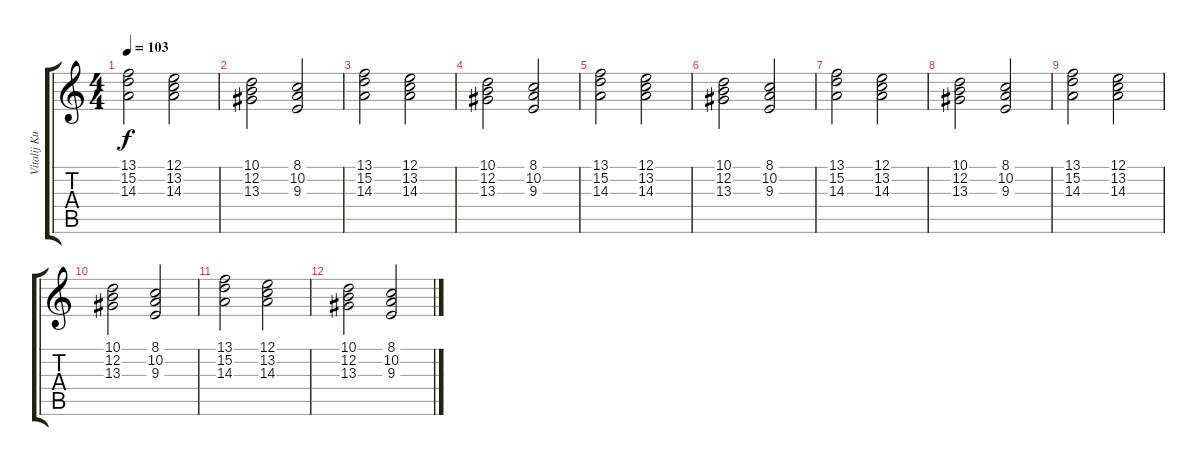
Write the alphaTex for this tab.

\track ("Vitalij Kuprij" "Vitalij Ku") {instrument stringensemble1}
\staff {score tabs}
\tuning (E4 B3 G3 D3 A2 E2) {hide}
\ts (4 4)
\tempo 103
\clef g2
\ks c
(13.1 15.2 14.3).2{dy f volume 11 instrument stringensemble1} (12.1 13.2 14.3).2 |
(10.1 12.2 13.3).2 (8.1 10.2 9.3).2 |
(13.1 15.2 14.3).2{volume 11 instrument stringensemble1} (12.1 13.2 14.3).2 |
(10.1 12.2 13.3).2 (8.1 10.2 9.3).2 |
(13.1 15.2 14.3).2{volume 11 instrument stringensemble1} (12.1 13.2 14.3).2 |
(10.1 12.2 13.3).2 (8.1 10.2 9.3).2 |
(13.1 15.2 14.3).2{volume 11 instrument stringensemble1} (12.1 13.2 14.3).2 |
(10.1 12.2 13.3).2 (8.1 10.2 9.3).2 |
(13.1 15.2 14.3).2{volume 11 instrument stringensemble1} (12.1 13.2 14.3).2 |
(10.1 12.2 13.3).2 (8.1 10.2 9.3).2 |
(13.1 15.2 14.3).2{volume 0 instrument stringensemble1} (12.1 13.2 14.3).2 |
(10.1 12.2 13.3).2 (8.1 10.2 9.3).2
